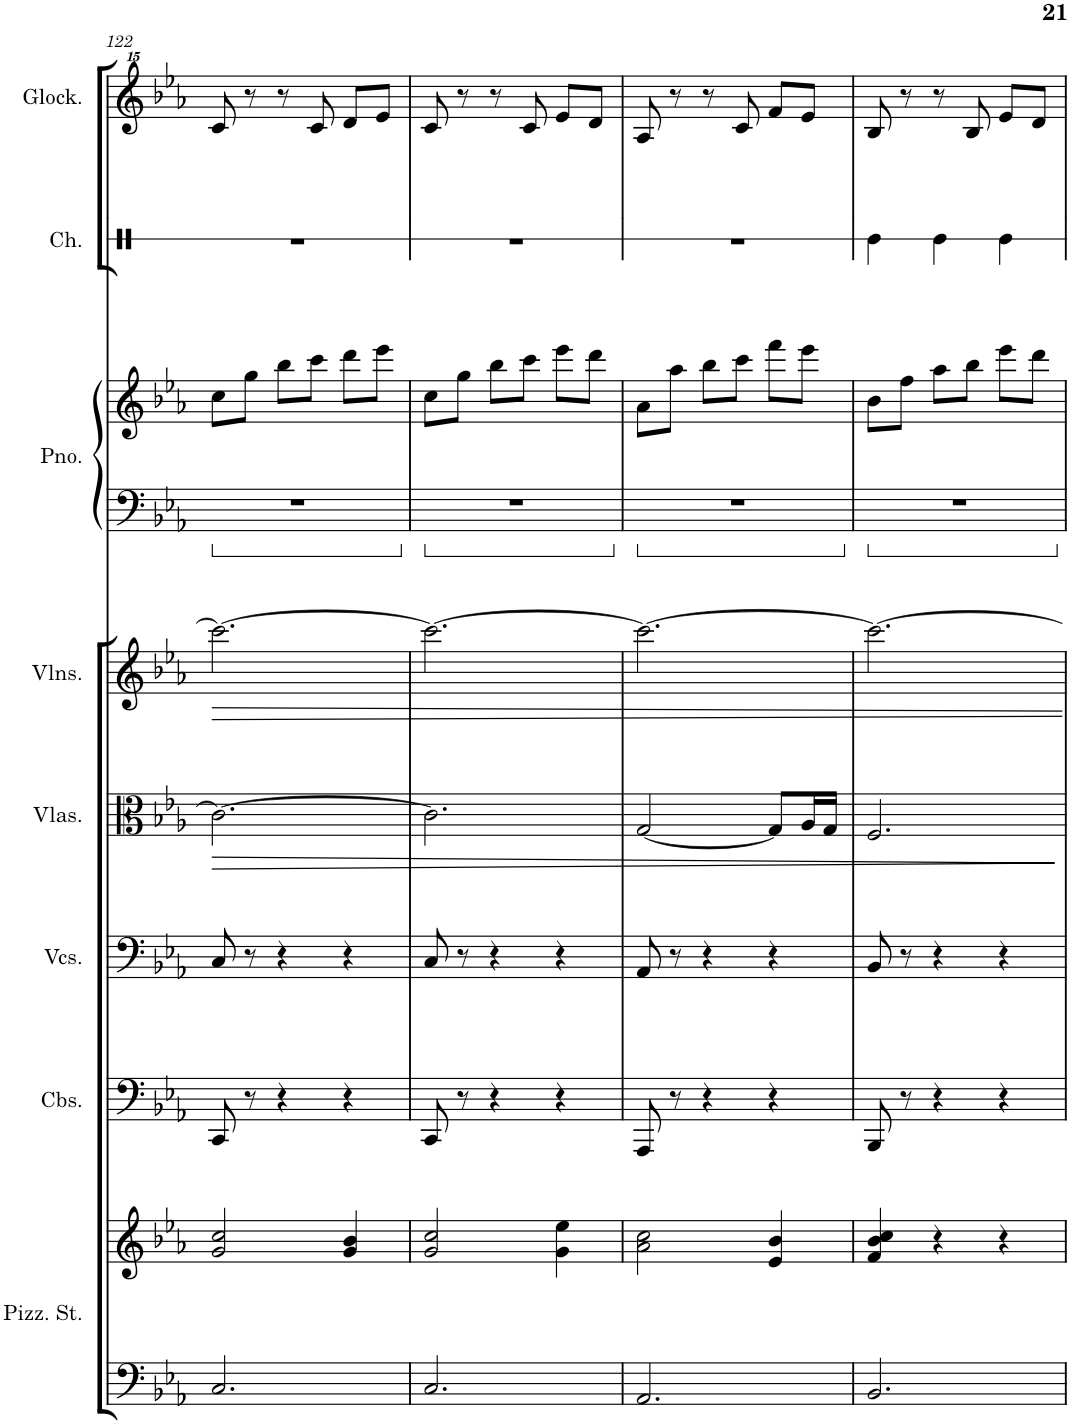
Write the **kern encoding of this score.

**kern	**kern	**kern	**kern	**kern	**dynam	**kern	**kern	**kern	**kern
*part8	*part8	*part7	*part6	*part5	*part5	*part4	*part3	*part2	*part1
*staff9	*staff8	*staff7	*staff6	*staff5	*staff5	*staff4	*staff3	*staff2	*staff1
*I"Pizzicato Strings	*	*I"Contrabasses	*I"Violoncellos	*I"Violas	*	*I"Violins	*I"Piano	*I"Glockenspiel	*I"Flute 1
*I'Pizz. St.	*	*I'Cbs.	*I'Vcs.	*I'Vlas.	*	*I'Vlns.	*I'Pno.	*I'Glock.	*I'Fl. 1
!!LO:PB:g=z
*clefF4	*clefG2	*clefF4	*clefF4	*clefC3	*	*clefG2	*clefG2	*clefG^^2	*clefG2
*k[b-e-a-]	*k[b-e-a-]	*k[b-e-a-]	*k[b-e-a-]	*k[b-e-a-]	*	*k[b-e-a-]	*k[b-e-a-]	*k[b-e-a-]	*k[b-e-a-]
*M3/4	*M3/4	*M3/4	*M3/4	*M3/4	*	*M3/4	*M3/4	*M3/4	*M3/4
=122	=122	=122	=122	=122	=122	=122	=122	=122	=122
!	!	!	!	!	!LO:HP:b	!	!	!	!
2.C/	2g/ 2cc/	8CC/	8C/	2.c\_	>	2.ccc\_	8cc\L	8ccc/	2.r
.	.	8r	8r	.	.	.	8gg\J	8r	.
.	.	4r	4r	.	.	.	8bb-\L	8r	.
.	.	.	.	.	.	.	8ccc\J	8ccc/	.
.	4g/ 4b-/	4r	4r	.	.	.	8ddd\L	8ddd/L	.
.	.	.	.	.	.	.	8eee-\J	8eee-/J	.
=123	=123	=123	=123	=123	=123	=123	=123	=123	=123
2.C/	2g/ 2cc/	8CC/	8C/	2.c\]	.	2.ccc\_	8cc\L	8ccc/	2.r
.	.	8r	8r	.	.	.	8gg\J	8r	.
.	.	4r	4r	.	.	.	8bb-\L	8r	.
.	.	.	.	.	.	.	8ccc\J	8ccc/	.
.	4g\ 4ee-\	4r	4r	.	.	.	8eee-\L	8eee-/L	.
.	.	.	.	.	.	.	8ddd\J	8ddd/J	.
=124	=124	=124	=124	=124	=124	=124	=124	=124	=124
2.AA-/	2a-\ 2cc\	8AAA-/	8AA-/	[2G/	.	2.ccc\_	8a-\L	8aa-/	2.r
.	.	8r	8r	.	.	.	8aa-\J	8r	.
.	.	4r	4r	.	.	.	8bb-\L	8r	.
.	.	.	.	.	.	.	8ccc\J	8ccc/	.
.	4e-/ 4b-/	4r	4r	8G/L]	.	.	8fff\L	8fff/L	.
.	.	.	.	16A-/L	.	.	8eee-\J	8eee-/J	.
.	.	.	.	16G/JJ	.	.	.	.	.
=125	=125	=125	=125	=125	=125	=125	=125	=125	=125
2.BB-/	4f/ 4b-/ 4cc/	8BBB-/	8BB-/	2.F/	.	2.ccc\_	8b-\L	8bb-/	2.r
.	.	8r	8r	.	.	.	8ff\J	8r	.
.	4r	4r	4r	.	.	.	8aa-\L	8r	.
.	.	.	.	.	.	.	8bb-\J	8bb-/	.
.	4r	4r	4r	.	.	.	8eee-\L	8eee-/L	.
.	.	.	.	.	.	.	8ddd\J	8ddd/J	.
.	.	.	.	.	]	.	.	.	.
=	=	=	=	=	=	=	=	=	=
*-	*-	*-	*-	*-	*-	*-	*-	*-	*-
